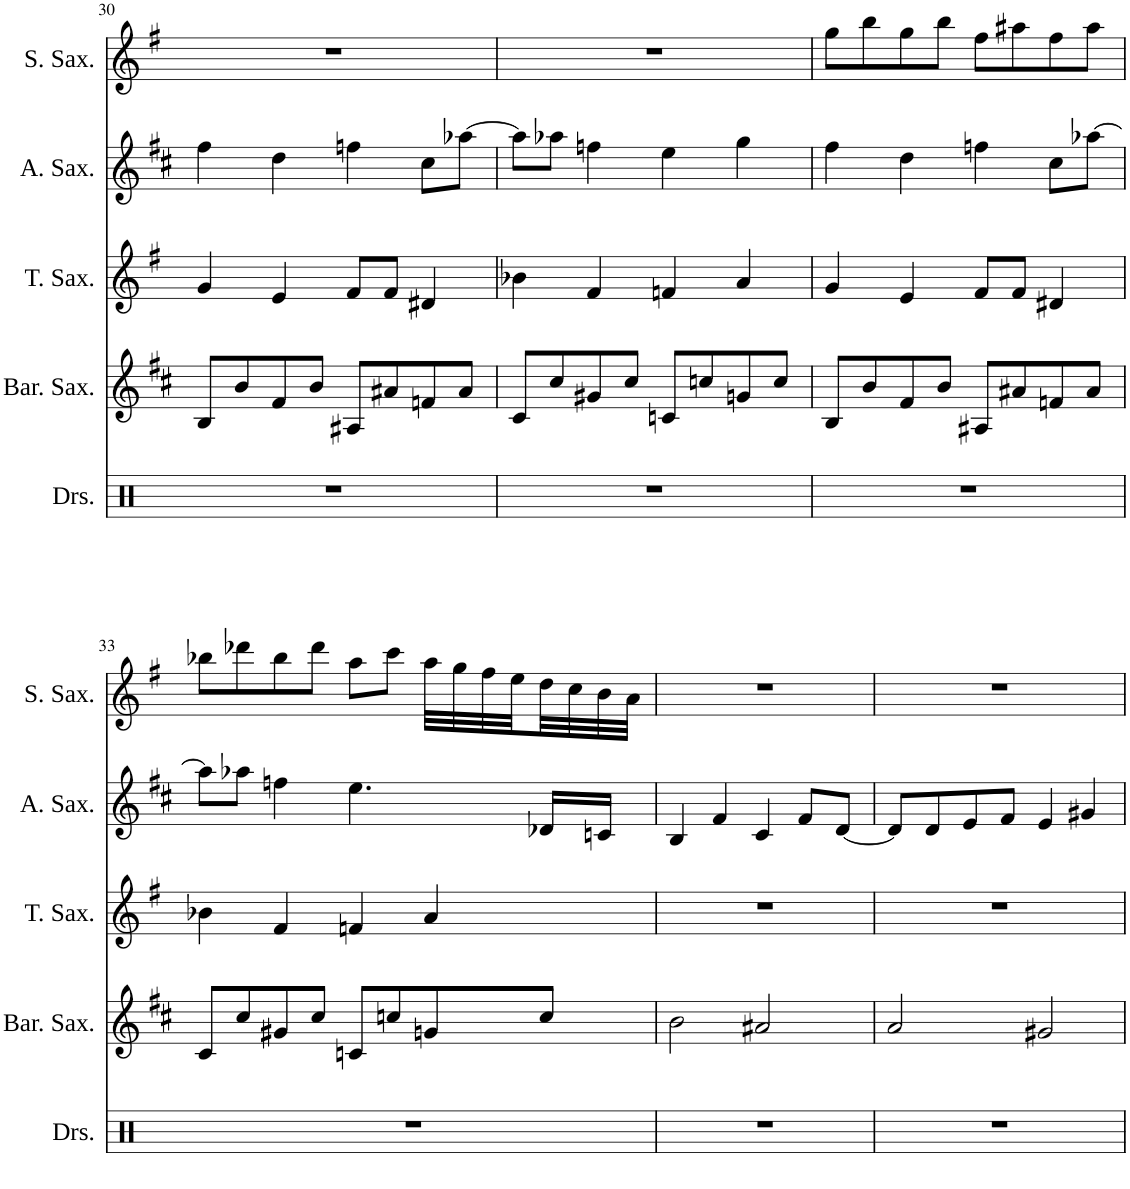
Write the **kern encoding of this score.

**kern	**kern	**kern	**kern	**kern
*part5	*part4	*part3	*part2	*part1
*staff5	*staff4	*staff3	*staff2	*staff1
*I"Drumset	*I"Baritone Saxophone	*I"Tenor Saxophone	*I"Alto Saxophone	*I"Soprano Saxophone
*I'Drs.	*I'Bar. Sax.	*I'T. Sax.	*I'A. Sax.	*I'S. Sax.
!!LO:PB:g=z
*clefX	*clefG2	*clefG2	*clefG2	*clefG2
*	*Trd12c21	*Trd8c14	*Trd5c9	*Trd1c2
*k[]	*k[f#c#]	*k[f#]	*k[f#c#]	*k[f#]
*M4/4	*M4/4	*M4/4	*M4/4	*M4/4
=30	=30	=30	=30	=30
1r	8B/L	4g/	4ff#\	1r
.	8b/	.	.	.
.	8f#/	4e/	4dd\	.
.	8b/J	.	.	.
.	8A#X/L	8f#/L	4ffn\	.
.	8a#X/	8f#/J	.	.
.	8fn/	4d#X/	8cc#\L	.
.	8a#/J	.	[8aa-X\J	.
=31	=31	=31	=31	=31
1r	8c#/L	4b-X\	8aa-\L]	1r
.	8cc#/	.	8aa-X\J	.
.	8g#X/	4f#/	4ffn\	.
.	8cc#/J	.	.	.
.	8cn/L	4fn/	4ee\	.
.	8ccn/	.	.	.
.	8gn/	4a/	4gg\	.
.	8cc/J	.	.	.
=32	=32	=32	=32	=32
1r	8B/L	4g/	4ff#\	8gg\L
.	8b/	.	.	8bb\
.	8f#/	4e/	4dd\	8gg\
.	8b/J	.	.	8bb\J
.	8A#X/L	8f#/L	4ffn\	8ff#\L
.	8a#X/	8f#/J	.	8aa#X\
.	8fn/	4d#X/	8cc#\L	8ff#\
.	8a#/J	.	[8aa-X\J	8aa#\J
!!LO:LB:g=z
=33	=33	=33	=33	=33
1r	8c#/L	4b-X\	8aa-\L]	8bb-X\L
.	8cc#/	.	8aa-X\J	8ddd-X\
.	8g#X/	4f#/	4ffn\	8bb-\
.	8cc#/J	.	.	8ddd-\J
.	8cn/L	4fn/	4.ee\	8aa\L
.	8ccn/	.	.	8ccc\J
.	8gn/	4a/	.	32aa\LLL
.	.	.	.	32gg\
.	.	.	.	32ff#\
.	.	.	.	32ee\
.	8cc/J	.	16d-X/LL	32dd\
.	.	.	.	32cc\
.	.	.	16cn/JJ	32b\
.	.	.	.	32a\JJJ
=34	=34	=34	=34	=34
1r	2b\	1r	4B/	1r
.	.	.	4f#/	.
.	2a#X/	.	4c#/	.
.	.	.	8f#/L	.
.	.	.	[8d/J	.
=35	=35	=35	=35	=35
1r	2a/	1r	8d/L]	1r
.	.	.	8d/	.
.	.	.	8e/	.
.	.	.	8f#/J	.
.	2g#X/	.	4e/	.
.	.	.	4g#X/	.
=	=	=	=	=
*-	*-	*-	*-	*-
